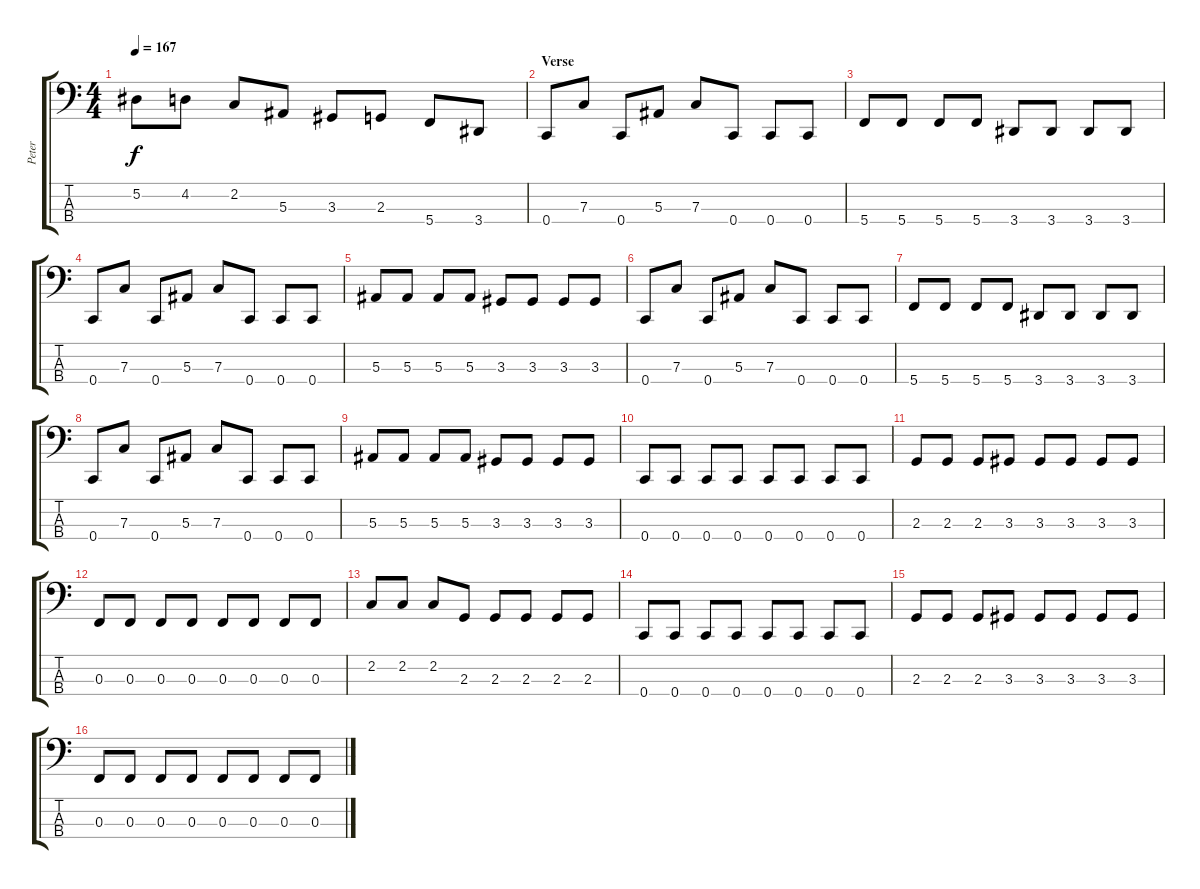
\track ("Peter" "Peter") {instrument electricbassfinger}
\staff {score tabs}
\tuning (Eb2 Bb1 F1 C1) {hide}
\ts (4 4)
\tempo 167
\clef f4
\ks c
5.2.8{dy f} 4.2.8 2.2.8 5.3.8 3.3.8 2.3.8 5.4.8 3.4.8 |
\section ("" "Verse")
0.4.8 7.3.8 0.4.8 5.3.8 7.3.8 0.4.8 0.4.8 0.4.8 |
5.4.8 5.4.8 5.4.8 5.4.8 3.4.8 3.4.8 3.4.8 3.4.8 |
0.4.8 7.3.8 0.4.8 5.3.8 7.3.8 0.4.8 0.4.8 0.4.8 |
5.3.8 5.3.8 5.3.8 5.3.8 3.3.8 3.3.8 3.3.8 3.3.8 |
0.4.8 7.3.8 0.4.8 5.3.8 7.3.8 0.4.8 0.4.8 0.4.8 |
5.4.8 5.4.8 5.4.8 5.4.8 3.4.8 3.4.8 3.4.8 3.4.8 |
0.4.8 7.3.8 0.4.8 5.3.8 7.3.8 0.4.8 0.4.8 0.4.8 |
5.3.8 5.3.8 5.3.8 5.3.8 3.3.8 3.3.8 3.3.8 3.3.8 |
0.4.8 0.4.8 0.4.8 0.4.8 0.4.8 0.4.8 0.4.8 0.4.8 |
2.3.8 2.3.8 2.3.8 3.3.8 3.3.8 3.3.8 3.3.8 3.3.8 |
0.3.8 0.3.8 0.3.8 0.3.8 0.3.8 0.3.8 0.3.8 0.3.8 |
2.2.8 2.2.8 2.2.8 2.3.8 2.3.8 2.3.8 2.3.8 2.3.8 |
0.4.8 0.4.8 0.4.8 0.4.8 0.4.8 0.4.8 0.4.8 0.4.8 |
2.3.8 2.3.8 2.3.8 3.3.8 3.3.8 3.3.8 3.3.8 3.3.8 |
0.3.8 0.3.8 0.3.8 0.3.8 0.3.8 0.3.8 0.3.8 0.3.8
